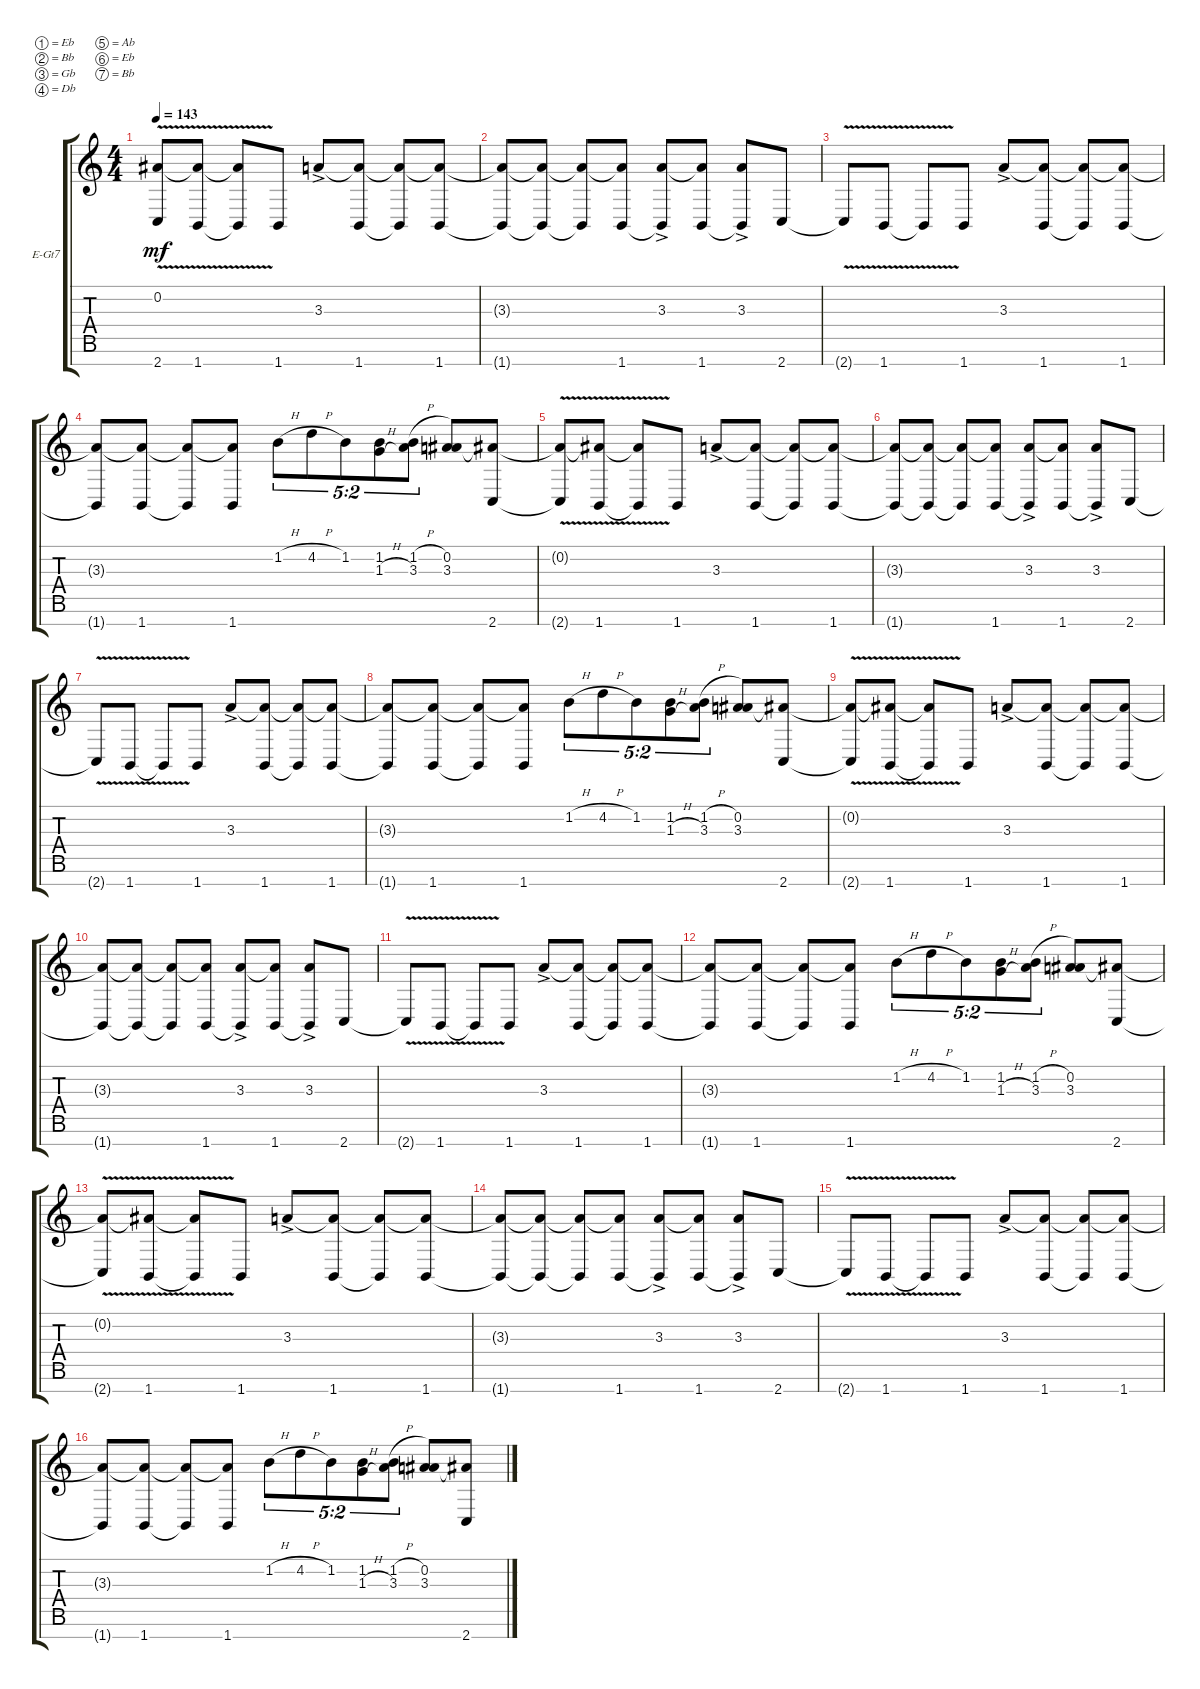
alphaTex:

\bracketExtendMode groupsimilarinstruments
\firstSystemTrackNameOrientation horizontal
\otherSystemsTrackNameOrientation horizontal
\track ("right" "E-Gt7") {instrument distortionguitar}
\staff {score tabs}
\tuning (Eb4 Bb3 Gb3 Db3 Ab2 Eb2 Bb1)
\ts (4 4)
\tempo 143
\clef g2
\ks c
(2.7{v t} 0.2{t}).8{dy mf} (1.7{v} 0.2{t}).8 (1.7{t} 0.2{t}).8 1.7.8 3.3{ac}.8 (1.7 3.3{t}).8 (1.7{t} 3.3{t}).8 (1.7 3.3{t}).8 |
(1.7{t} 3.3{t}).8 (1.7{t} 3.3{t}).8 (1.7{t} 3.3{t}).8 (1.7 3.3{t}).8 (3.3{ac} 1.7{t}).8 (1.7 3.3{t}).8 (3.3{ac} 1.7{t}).8 2.7.8 |
2.7{v t}.8 1.7{v}.8 1.7{t}.8 1.7.8 3.3{ac}.8 (1.7 3.3{t}).8 (1.7{t} 3.3{t}).8 (1.7 3.3{t}).8 |
(1.7{t} 3.3{t}).8 (1.7 3.3{t}).8 (1.7{t} 3.3{t}).8 (1.7 3.3{t}).8 1.2{h}.8{tu (5 2)} 4.2{h}.8{tu (5 2)} 1.2.8{tu (5 2)} (1.3{h} 1.2).8{tu (5 2)} (3.3 1.2{h}).8{tu (5 2)} (0.2 3.3).8 (2.7 0.2{t}).8 |
(2.7{v t} 0.2{t}).8 (1.7{v} 0.2{t}).8 (1.7{t} 0.2{t}).8 1.7.8 3.3{ac}.8 (1.7 3.3{t}).8 (1.7{t} 3.3{t}).8 (1.7 3.3{t}).8 |
(1.7{t} 3.3{t}).8 (1.7{t} 3.3{t}).8 (1.7{t} 3.3{t}).8 (1.7 3.3{t}).8 (3.3{ac} 1.7{t}).8 (1.7 3.3{t}).8 (3.3{ac} 1.7{t}).8 2.7.8 |
2.7{v t}.8 1.7{v}.8 1.7{t}.8 1.7.8 3.3{ac}.8 (1.7 3.3{t}).8 (1.7{t} 3.3{t}).8 (1.7 3.3{t}).8 |
(1.7{t} 3.3{t}).8 (1.7 3.3{t}).8 (1.7{t} 3.3{t}).8 (1.7 3.3{t}).8 1.2{h}.8{tu (5 2)} 4.2{h}.8{tu (5 2)} 1.2.8{tu (5 2)} (1.3{h} 1.2).8{tu (5 2)} (3.3 1.2{h}).8{tu (5 2)} (0.2 3.3).8 (2.7 0.2{t}).8 |
(2.7{v t} 0.2{t}).8 (1.7{v} 0.2{t}).8 (1.7{t} 0.2{t}).8 1.7.8 3.3{ac}.8 (1.7 3.3{t}).8 (1.7{t} 3.3{t}).8 (1.7 3.3{t}).8 |
(1.7{t} 3.3{t}).8 (1.7{t} 3.3{t}).8 (1.7{t} 3.3{t}).8 (1.7 3.3{t}).8 (3.3{ac} 1.7{t}).8 (1.7 3.3{t}).8 (3.3{ac} 1.7{t}).8 2.7.8 |
2.7{v t}.8 1.7{v}.8 1.7{t}.8 1.7.8 3.3{ac}.8 (1.7 3.3{t}).8 (1.7{t} 3.3{t}).8 (1.7 3.3{t}).8 |
(1.7{t} 3.3{t}).8 (1.7 3.3{t}).8 (1.7{t} 3.3{t}).8 (1.7 3.3{t}).8 1.2{h}.8{tu (5 2)} 4.2{h}.8{tu (5 2)} 1.2.8{tu (5 2)} (1.3{h} 1.2).8{tu (5 2)} (3.3 1.2{h}).8{tu (5 2)} (0.2 3.3).8 (2.7 0.2{t}).8 |
(2.7{v t} 0.2{t}).8 (1.7{v} 0.2{t}).8 (1.7{t} 0.2{t}).8 1.7.8 3.3{ac}.8 (1.7 3.3{t}).8 (1.7{t} 3.3{t}).8 (1.7 3.3{t}).8 |
(1.7{t} 3.3{t}).8 (1.7{t} 3.3{t}).8 (1.7{t} 3.3{t}).8 (1.7 3.3{t}).8 (3.3{ac} 1.7{t}).8 (1.7 3.3{t}).8 (3.3{ac} 1.7{t}).8 2.7.8 |
2.7{v t}.8 1.7{v}.8 1.7{t}.8 1.7.8 3.3{ac}.8 (1.7 3.3{t}).8 (1.7{t} 3.3{t}).8 (1.7 3.3{t}).8 |
(1.7{t} 3.3{t}).8 (1.7 3.3{t}).8 (1.7{t} 3.3{t}).8 (1.7 3.3{t}).8 1.2{h}.8{tu (5 2)} 4.2{h}.8{tu (5 2)} 1.2.8{tu (5 2)} (1.3{h} 1.2).8{tu (5 2)} (3.3 1.2{h}).8{tu (5 2)} (0.2 3.3).8 (2.7 0.2{t}).8
